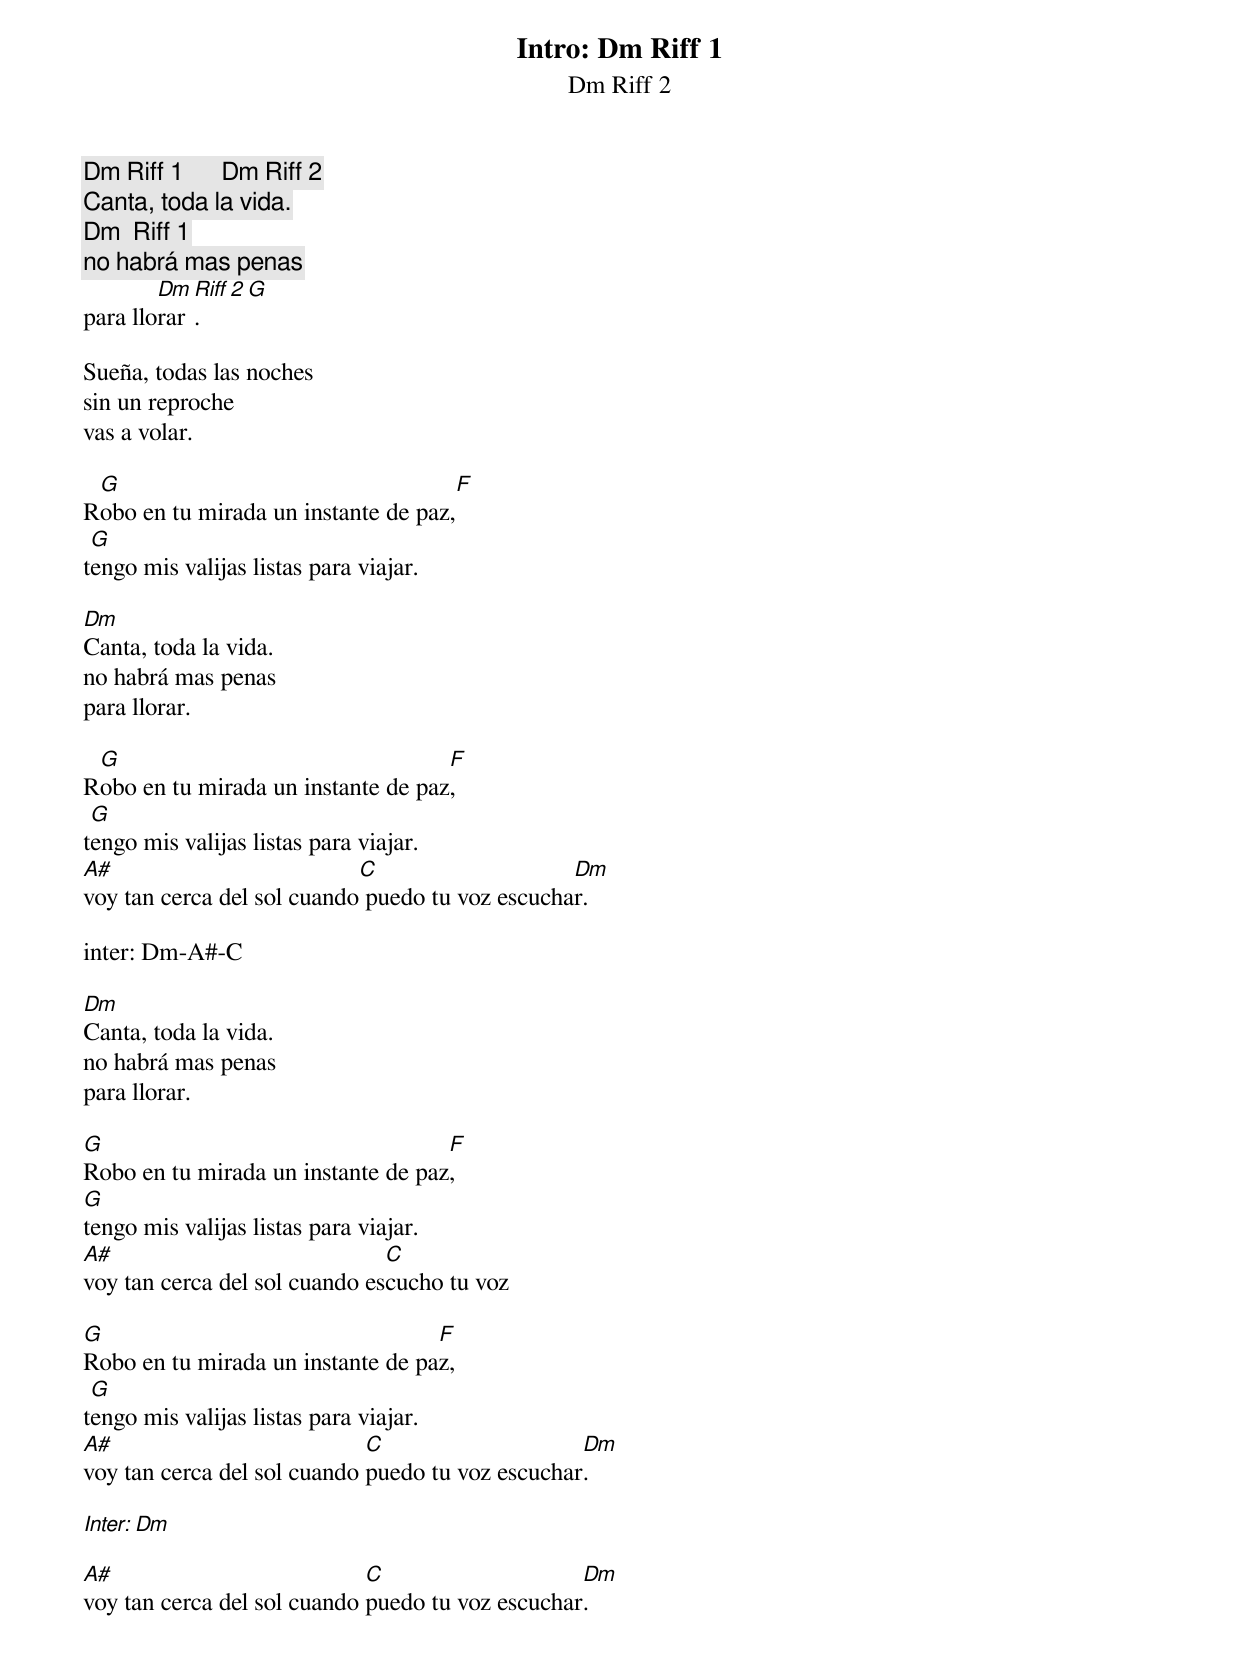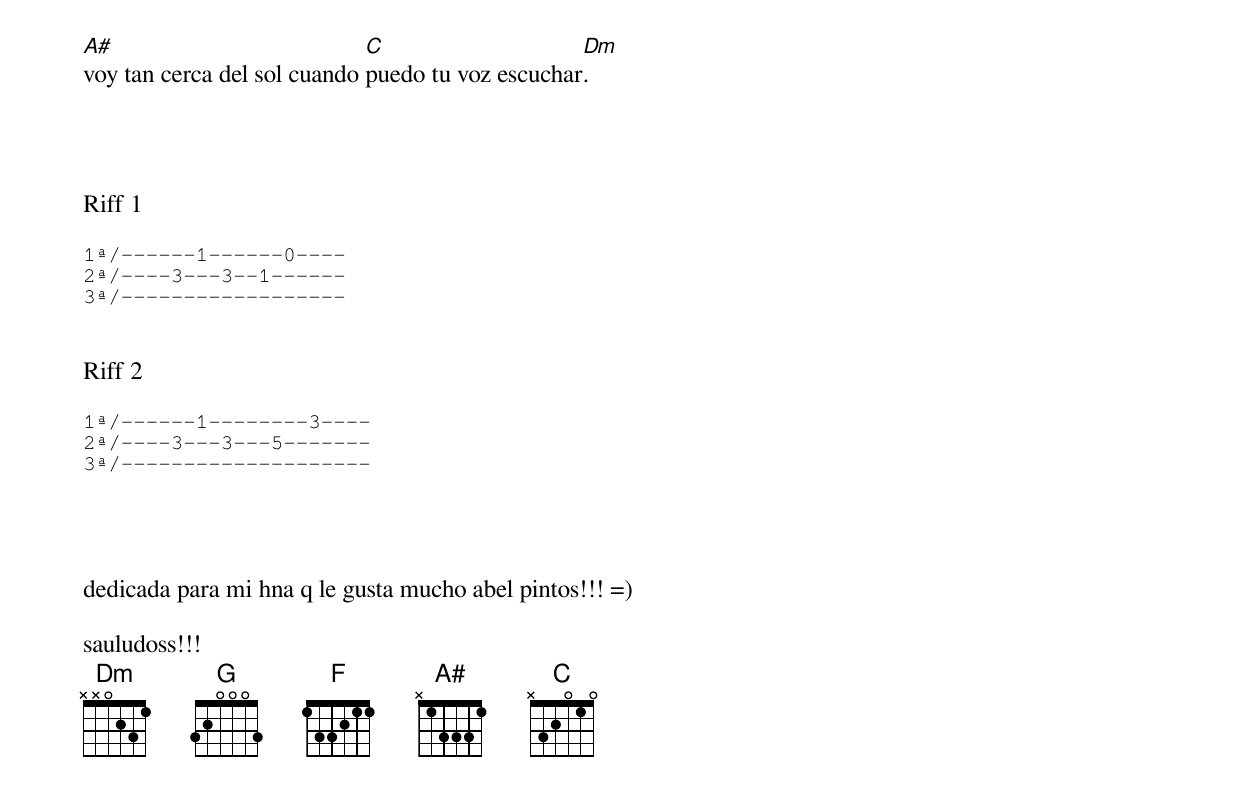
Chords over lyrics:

Intro: Dm Riff 1
       Dm Riff 2



Dm Riff 1      Dm Riff 2
Canta, toda la vida.
               Dm  Riff 1
no habrá mas penas
        Dm Riff 2   G
para llorar.

Sueña, todas las noches
sin un reproche
vas a volar.

 G                                   F
Robo en tu mirada un instante de paz,
 G
tengo mis valijas listas para viajar.

Dm
Canta, toda la vida.
no habrá mas penas
para llorar.

 G                                  F
Robo en tu mirada un instante de paz,
 G
tengo mis valijas listas para viajar.
A#                          C                    Dm
voy tan cerca del sol cuando puedo tu voz escuchar.

inter: Dm-A#-C

Dm
Canta, toda la vida.
no habrá mas penas
para llorar.

G                                   F
Robo en tu mirada un instante de paz,
G
tengo mis valijas listas para viajar.
A#                             C
voy tan cerca del sol cuando escucho tu voz

G                                  F
Robo en tu mirada un instante de paz,
 G
tengo mis valijas listas para viajar.
A#                           C                    Dm
voy tan cerca del sol cuando puedo tu voz escuchar.

Inter: Dm

A#                           C                    Dm
voy tan cerca del sol cuando puedo tu voz escuchar.

A#                           C                    Dm
voy tan cerca del sol cuando puedo tu voz escuchar.




Riff 1

1ª/------1------0----
2ª/----3---3--1------
3ª/------------------


Riff 2

1ª/------1--------3----
2ª/----3---3---5-------
3ª/--------------------




dedicada para mi hna q le gusta mucho abel pintos!!! =)

sauludoss!!!
